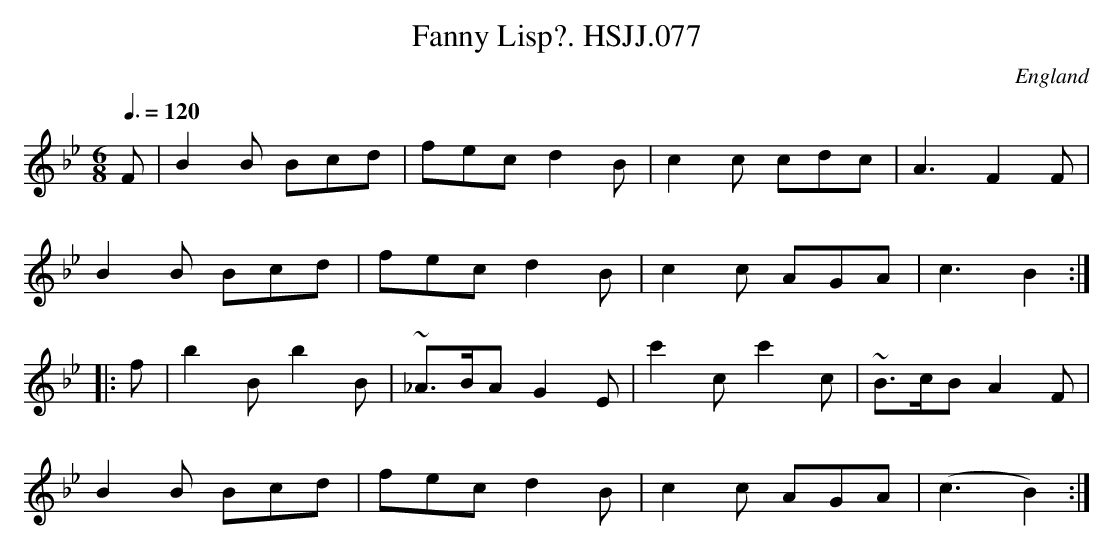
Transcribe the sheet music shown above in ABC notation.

X:1
T:Fanny Lisp?. HSJJ.077
M:6/8
L:1/8
Q:3/8=120
O:England
K:Bb
F|B2B Bcd|fecd2B|c2c cdc|A3F2F|
B2B Bcd|fecd2B|c2c AGA|c3B2:|
|:f|b2Bb2B|~_A>BAG2E|c'2cc'2c|~B>cBA2F|
B2B Bcd|fecd2B|c2c AGA|(c3B2):|
